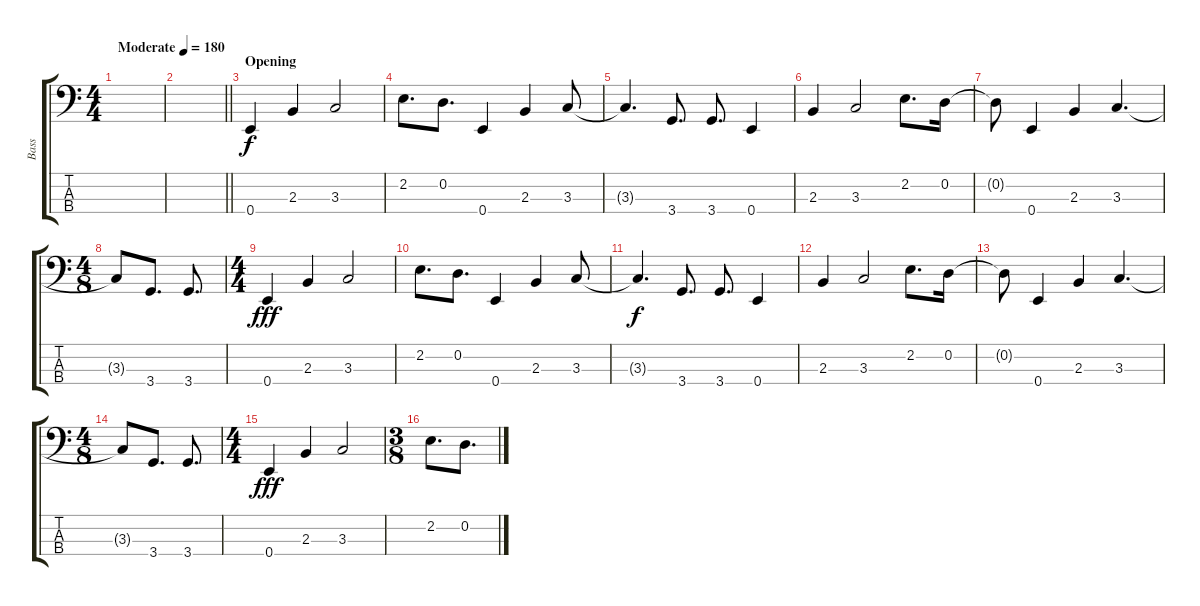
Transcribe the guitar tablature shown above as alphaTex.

\track ("Bass" "Bass") {instrument electricbassfinger}
\staff {score tabs}
\tuning (G2 D2 A1 E1) {hide}
\ts (4 4)
\tempo (180 "Moderate")
\clef f4
\ks c
|
\barLineRight lightlight
|
\section ("" "Opening")
0.4.4 2.3.4 3.3.2 |
2.2.8{d} 0.2.8{d} 0.4.4 2.3.4 3.3.8 |
3.3{t}.4{d dy f} 3.4.8{d} 3.4.8{d} 0.4.4 |
2.3.4 3.3.2 2.2.8{d} 0.2.16 |
0.2{t}.8 0.4.4 2.3.4 3.3.4{d} |
\ts (4 8)
3.3{t}.8 3.4.8{d} 3.4.8{d} |
\ts (4 4)
0.4.4{dy fff} 2.3.4 3.3.2 |
2.2.8{d} 0.2.8{d} 0.4.4 2.3.4 3.3.8 |
3.3{t}.4{d dy f} 3.4.8{d} 3.4.8{d} 0.4.4 |
2.3.4 3.3.2 2.2.8{d} 0.2.16 |
0.2{t}.8 0.4.4 2.3.4 3.3.4{d} |
\ts (4 8)
3.3{t}.8 3.4.8{d} 3.4.8{d} |
\ts (4 4)
0.4.4{dy fff} 2.3.4 3.3.2 |
\ts (3 8)
2.2.8{d} 0.2.8{d}
